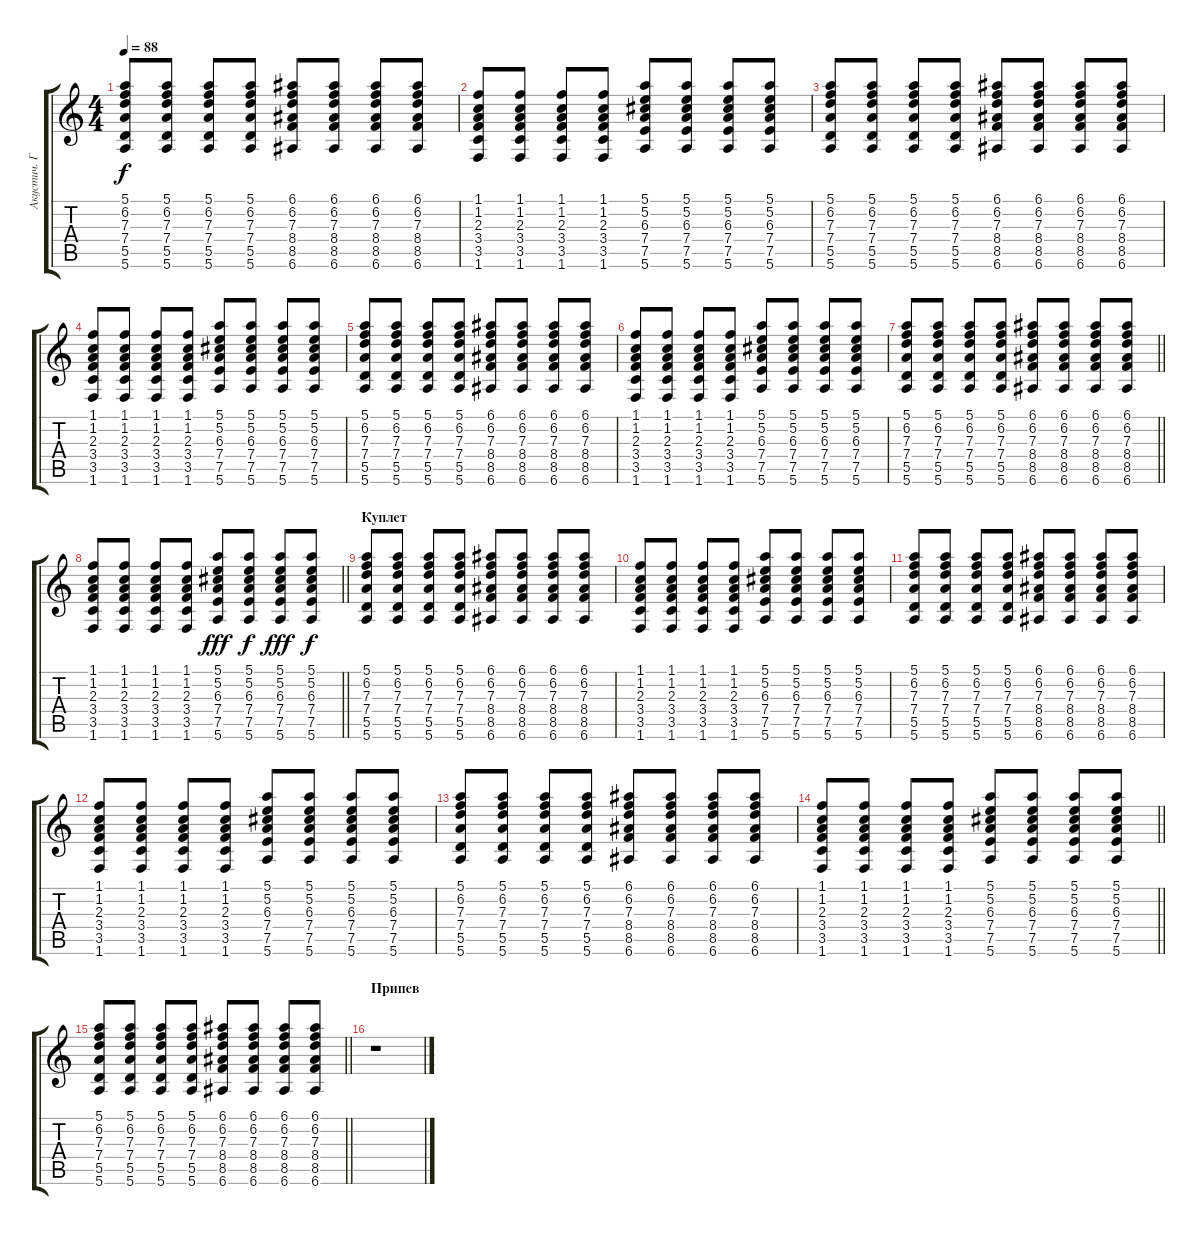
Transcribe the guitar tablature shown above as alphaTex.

\track ("Акустич. Гитара" "Акустич. Г") {instrument acousticguitarsteel}
\staff {score tabs}
\tuning (E4 B3 G3 D3 A2 E2) {hide}
\ts (4 4)
\tempo 88
\clef g2
\ks c
(5.1 6.2 7.3 7.4 5.5 5.6).8{dy f} (5.1 6.2 7.3 7.4 5.5 5.6).8 (5.1 6.2 7.3 7.4 5.5 5.6).8 (5.1 6.2 7.3 7.4 5.5 5.6).8 (6.1 6.2 7.3 8.4 8.5 6.6).8 (6.1 6.2 7.3 8.4 8.5 6.6).8 (6.1 6.2 7.3 8.4 8.5 6.6).8 (6.1 6.2 7.3 8.4 8.5 6.6).8 |
(1.1 1.2 2.3 3.4 3.5 1.6).8 (1.1 1.2 2.3 3.4 3.5 1.6).8 (1.1 1.2 2.3 3.4 3.5 1.6).8 (1.1 1.2 2.3 3.4 3.5 1.6).8 (5.1 5.2 6.3 7.4 7.5 5.6).8 (5.1 5.2 6.3 7.4 7.5 5.6).8 (5.1 5.2 6.3 7.4 7.5 5.6).8 (5.1 5.2 6.3 7.4 7.5 5.6).8 |
(5.1 6.2 7.3 7.4 5.5 5.6).8 (5.1 6.2 7.3 7.4 5.5 5.6).8 (5.1 6.2 7.3 7.4 5.5 5.6).8 (5.1 6.2 7.3 7.4 5.5 5.6).8 (6.1 6.2 7.3 8.4 8.5 6.6).8 (6.1 6.2 7.3 8.4 8.5 6.6).8 (6.1 6.2 7.3 8.4 8.5 6.6).8 (6.1 6.2 7.3 8.4 8.5 6.6).8 |
(1.1 1.2 2.3 3.4 3.5 1.6).8 (1.1 1.2 2.3 3.4 3.5 1.6).8 (1.1 1.2 2.3 3.4 3.5 1.6).8 (1.1 1.2 2.3 3.4 3.5 1.6).8 (5.1 5.2 6.3 7.4 7.5 5.6).8 (5.1 5.2 6.3 7.4 7.5 5.6).8 (5.1 5.2 6.3 7.4 7.5 5.6).8 (5.1 5.2 6.3 7.4 7.5 5.6).8 |
(5.1 6.2 7.3 7.4 5.5 5.6).8 (5.1 6.2 7.3 7.4 5.5 5.6).8 (5.1 6.2 7.3 7.4 5.5 5.6).8 (5.1 6.2 7.3 7.4 5.5 5.6).8 (6.1 6.2 7.3 8.4 8.5 6.6).8 (6.1 6.2 7.3 8.4 8.5 6.6).8 (6.1 6.2 7.3 8.4 8.5 6.6).8 (6.1 6.2 7.3 8.4 8.5 6.6).8 |
(1.1 1.2 2.3 3.4 3.5 1.6).8 (1.1 1.2 2.3 3.4 3.5 1.6).8 (1.1 1.2 2.3 3.4 3.5 1.6).8 (1.1 1.2 2.3 3.4 3.5 1.6).8 (5.1 5.2 6.3 7.4 7.5 5.6).8 (5.1 5.2 6.3 7.4 7.5 5.6).8 (5.1 5.2 6.3 7.4 7.5 5.6).8 (5.1 5.2 6.3 7.4 7.5 5.6).8 |
\barLineRight lightlight
(5.1 6.2 7.3 7.4 5.5 5.6).8 (5.1 6.2 7.3 7.4 5.5 5.6).8 (5.1 6.2 7.3 7.4 5.5 5.6).8 (5.1 6.2 7.3 7.4 5.5 5.6).8 (6.1 6.2 7.3 8.4 8.5 6.6).8 (6.1 6.2 7.3 8.4 8.5 6.6).8 (6.1 6.2 7.3 8.4 8.5 6.6).8 (6.1 6.2 7.3 8.4 8.5 6.6).8 |
\barLineRight lightlight
(1.1 1.2 2.3 3.4 3.5 1.6).8 (1.1 1.2 2.3 3.4 3.5 1.6).8 (1.1 1.2 2.3 3.4 3.5 1.6).8 (1.1 1.2 2.3 3.4 3.5 1.6).8 (5.1 5.2 6.3 7.4 7.5 5.6).8{dy fff} (5.1 5.2 6.3 7.4 7.5 5.6).8{dy f} (5.1 5.2 6.3 7.4 7.5 5.6).8{dy fff} (5.1 5.2 6.3 7.4 7.5 5.6).8{dy f} |
\section ("" "Куплет")
(5.1 6.2 7.3 7.4 5.5 5.6).8 (5.1 6.2 7.3 7.4 5.5 5.6).8 (5.1 6.2 7.3 7.4 5.5 5.6).8 (5.1 6.2 7.3 7.4 5.5 5.6).8 (6.1 6.2 7.3 8.4 8.5 6.6).8 (6.1 6.2 7.3 8.4 8.5 6.6).8 (6.1 6.2 7.3 8.4 8.5 6.6).8 (6.1 6.2 7.3 8.4 8.5 6.6).8 |
(1.1 1.2 2.3 3.4 3.5 1.6).8 (1.1 1.2 2.3 3.4 3.5 1.6).8 (1.1 1.2 2.3 3.4 3.5 1.6).8 (1.1 1.2 2.3 3.4 3.5 1.6).8 (5.1 5.2 6.3 7.4 7.5 5.6).8 (5.1 5.2 6.3 7.4 7.5 5.6).8 (5.1 5.2 6.3 7.4 7.5 5.6).8 (5.1 5.2 6.3 7.4 7.5 5.6).8 |
(5.1 6.2 7.3 7.4 5.5 5.6).8 (5.1 6.2 7.3 7.4 5.5 5.6).8 (5.1 6.2 7.3 7.4 5.5 5.6).8 (5.1 6.2 7.3 7.4 5.5 5.6).8 (6.1 6.2 7.3 8.4 8.5 6.6).8 (6.1 6.2 7.3 8.4 8.5 6.6).8 (6.1 6.2 7.3 8.4 8.5 6.6).8 (6.1 6.2 7.3 8.4 8.5 6.6).8 |
(1.1 1.2 2.3 3.4 3.5 1.6).8 (1.1 1.2 2.3 3.4 3.5 1.6).8 (1.1 1.2 2.3 3.4 3.5 1.6).8 (1.1 1.2 2.3 3.4 3.5 1.6).8 (5.1 5.2 6.3 7.4 7.5 5.6).8 (5.1 5.2 6.3 7.4 7.5 5.6).8 (5.1 5.2 6.3 7.4 7.5 5.6).8 (5.1 5.2 6.3 7.4 7.5 5.6).8 |
(5.1 6.2 7.3 7.4 5.5 5.6).8 (5.1 6.2 7.3 7.4 5.5 5.6).8 (5.1 6.2 7.3 7.4 5.5 5.6).8 (5.1 6.2 7.3 7.4 5.5 5.6).8 (6.1 6.2 7.3 8.4 8.5 6.6).8 (6.1 6.2 7.3 8.4 8.5 6.6).8 (6.1 6.2 7.3 8.4 8.5 6.6).8 (6.1 6.2 7.3 8.4 8.5 6.6).8 |
\barLineRight lightlight
(1.1 1.2 2.3 3.4 3.5 1.6).8 (1.1 1.2 2.3 3.4 3.5 1.6).8 (1.1 1.2 2.3 3.4 3.5 1.6).8 (1.1 1.2 2.3 3.4 3.5 1.6).8 (5.1 5.2 6.3 7.4 7.5 5.6).8 (5.1 5.2 6.3 7.4 7.5 5.6).8 (5.1 5.2 6.3 7.4 7.5 5.6).8 (5.1 5.2 6.3 7.4 7.5 5.6).8 |
\barLineRight lightlight
(5.1 6.2 7.3 7.4 5.5 5.6).8 (5.1 6.2 7.3 7.4 5.5 5.6).8 (5.1 6.2 7.3 7.4 5.5 5.6).8 (5.1 6.2 7.3 7.4 5.5 5.6).8 (6.1 6.2 7.3 8.4 8.5 6.6).8 (6.1 6.2 7.3 8.4 8.5 6.6).8 (6.1 6.2 7.3 8.4 8.5 6.6).8 (6.1 6.2 7.3 8.4 8.5 6.6).8 |
\section ("" "Припев")
r.1
